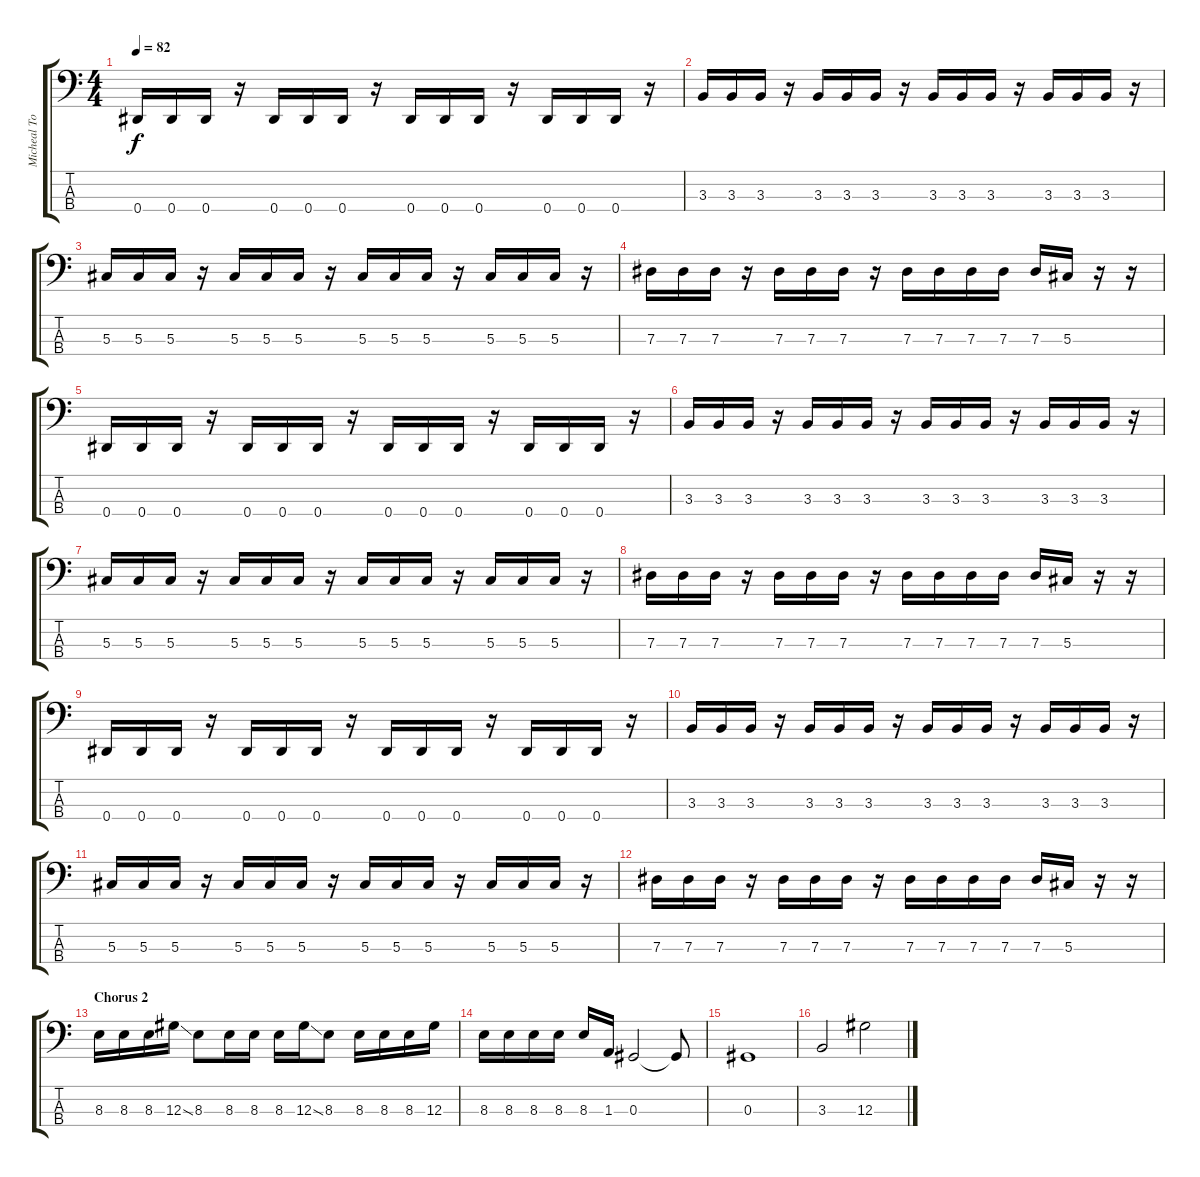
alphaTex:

\track ("Micheal Todd" "Micheal To") {instrument electricbassfinger}
\staff {score tabs}
\tuning (Gb2 Db2 Ab1 Eb1) {hide}
\ts (4 4)
\tempo 82
\clef f4
\ks c
0.4.16{dy f} 0.4.16 0.4.16 r.16 0.4.16 0.4.16 0.4.16 r.16 0.4.16 0.4.16 0.4.16 r.16 0.4.16 0.4.16 0.4.16 r.16 |
3.3.16 3.3.16 3.3.16 r.16 3.3.16 3.3.16 3.3.16 r.16 3.3.16 3.3.16 3.3.16 r.16 3.3.16 3.3.16 3.3.16 r.16 |
5.3.16 5.3.16 5.3.16 r.16 5.3.16 5.3.16 5.3.16 r.16 5.3.16 5.3.16 5.3.16 r.16 5.3.16 5.3.16 5.3.16 r.16 |
7.3.16 7.3.16 7.3.16 r.16 7.3.16 7.3.16 7.3.16 r.16 7.3.16 7.3.16 7.3.16 7.3.16 7.3.16 5.3.16 r.16 r.16 |
0.4.16 0.4.16 0.4.16 r.16 0.4.16 0.4.16 0.4.16 r.16 0.4.16 0.4.16 0.4.16 r.16 0.4.16 0.4.16 0.4.16 r.16 |
3.3.16 3.3.16 3.3.16 r.16 3.3.16 3.3.16 3.3.16 r.16 3.3.16 3.3.16 3.3.16 r.16 3.3.16 3.3.16 3.3.16 r.16 |
5.3.16 5.3.16 5.3.16 r.16 5.3.16 5.3.16 5.3.16 r.16 5.3.16 5.3.16 5.3.16 r.16 5.3.16 5.3.16 5.3.16 r.16 |
7.3.16 7.3.16 7.3.16 r.16 7.3.16 7.3.16 7.3.16 r.16 7.3.16 7.3.16 7.3.16 7.3.16 7.3.16 5.3.16 r.16 r.16 |
0.4.16 0.4.16 0.4.16 r.16 0.4.16 0.4.16 0.4.16 r.16 0.4.16 0.4.16 0.4.16 r.16 0.4.16 0.4.16 0.4.16 r.16 |
3.3.16 3.3.16 3.3.16 r.16 3.3.16 3.3.16 3.3.16 r.16 3.3.16 3.3.16 3.3.16 r.16 3.3.16 3.3.16 3.3.16 r.16 |
5.3.16 5.3.16 5.3.16 r.16 5.3.16 5.3.16 5.3.16 r.16 5.3.16 5.3.16 5.3.16 r.16 5.3.16 5.3.16 5.3.16 r.16 |
7.3.16 7.3.16 7.3.16 r.16 7.3.16 7.3.16 7.3.16 r.16 7.3.16 7.3.16 7.3.16 7.3.16 7.3.16 5.3.16 r.16 r.16 |
\section ("" "Chorus 2")
8.3.16 8.3.16 8.3.16 12.3{ss}.16 8.3.8 8.3.16 8.3.16 8.3.16 12.3{ss}.16 8.3.8 8.3.16 8.3.16 8.3.16 12.3.16 |
8.3.16 8.3.16 8.3.16 8.3.16 8.3.16 1.3.16 0.3.2 0.3{t}.8 |
0.3.1 |
3.3.2 12.3{ss}.2
